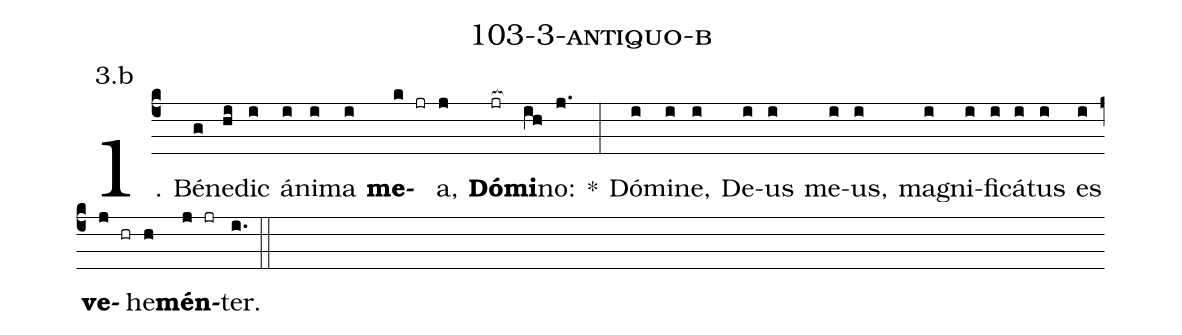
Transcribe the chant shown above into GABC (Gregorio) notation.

name: 103-3-antiquo-b;
annotation: 3.b;
%%
(c4)1. Bé(g)ne(hi)dic(i) á(i)ni(i)ma(i) <b>me</b>(k jr)a,(j) <b>Dó</b>(jr[ocb:1{])<b>mi</b>(ih[ocb:0}])no:(j.) *(:) Dó(i)mi(i)ne,(i) De(i)us(i) me(i)us,(i) ma(i)gni(i)fi(i)cá(i)tus(i) es(i) <b>ve</b>(j hr)he(h)<b>mén</b>(j jr)ter.(i.) (::)
